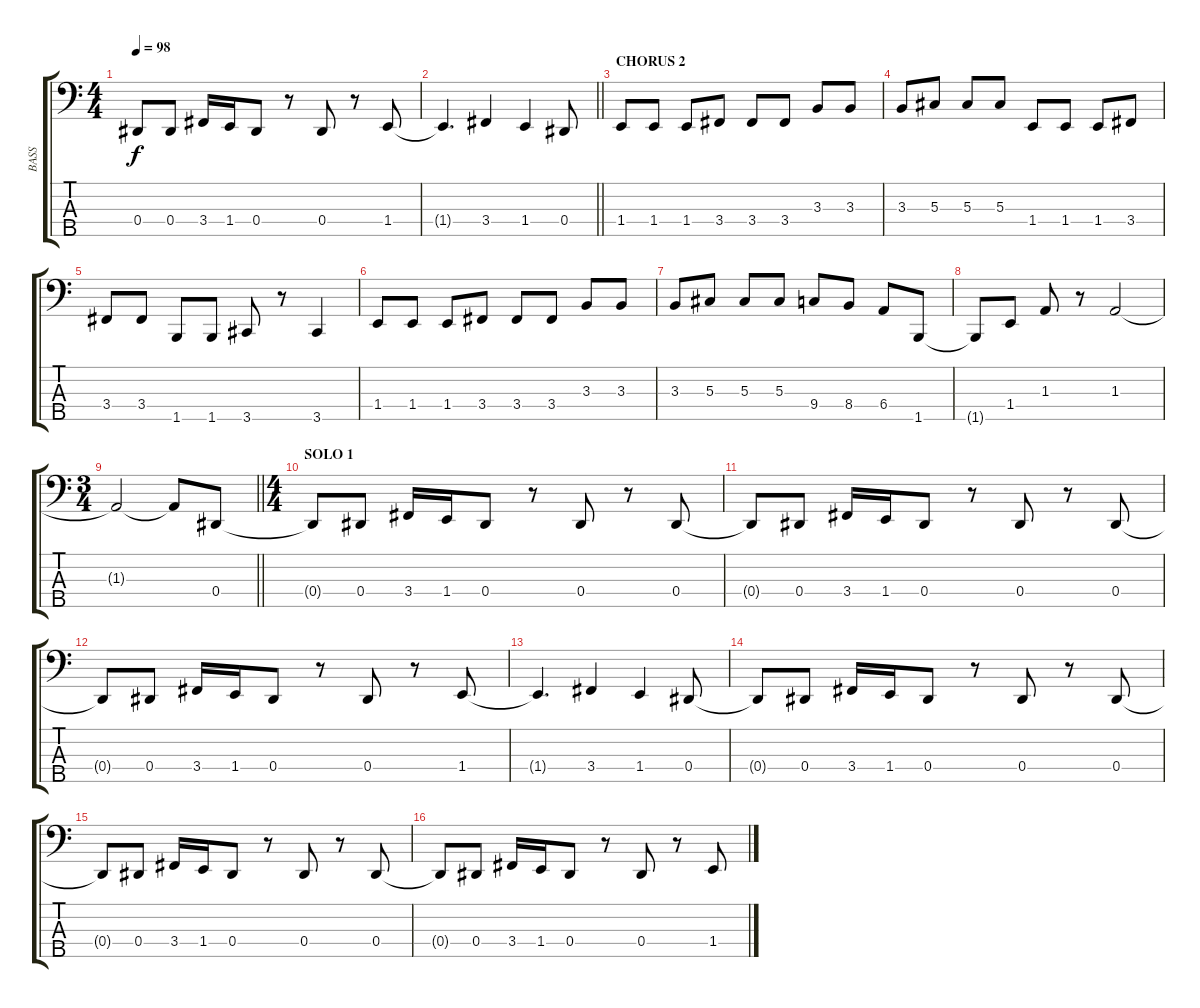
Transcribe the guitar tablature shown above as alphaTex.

\track ("BASS" "BASS") {instrument electricbasspick}
\staff {score tabs}
\tuning (Gb2 Db2 Ab1 Eb1 Bb0) {hide}
\ts (4 4)
\tempo 98
\clef f4
\ks c
0.4{t}.8{dy f} 0.4.8 3.4.16 1.4.16 0.4.8 r.8 0.4.8 r.8 1.4.8 |
\barLineRight lightlight
1.4{t}.4{d} 3.4.4 1.4.4 0.4.8 |
\section ("" "CHORUS 2")
1.4.8 1.4.8 1.4.8 3.4.8 3.4.8 3.4.8 3.3.8 3.3.8 |
3.3.8 5.3.8 5.3.8 5.3.8 1.4.8 1.4.8 1.4.8 3.4.8 |
3.4.8 3.4.8 1.5.8 1.5.8 3.5.8 r.8 3.5.4 |
1.4.8 1.4.8 1.4.8 3.4.8 3.4.8 3.4.8 3.3.8 3.3.8 |
3.3.8 5.3.8 5.3.8 5.3.8 9.4.8 8.4.8 6.4.8 1.5.8 |
1.5{t}.8 1.4.8 1.3.8 r.8 1.3.2 |
\ts (3 4)
\barLineRight lightlight
1.3{t}.2 1.3{t}.8 0.4.8 |
\ts (4 4)
\section ("" "SOLO 1")
0.4{t}.8 0.4.8 3.4.16 1.4.16 0.4.8 r.8 0.4.8 r.8 0.4.8 |
0.4{t}.8 0.4.8 3.4.16 1.4.16 0.4.8 r.8 0.4.8 r.8 0.4.8 |
0.4{t}.8 0.4.8 3.4.16 1.4.16 0.4.8 r.8 0.4.8 r.8 1.4.8 |
1.4{t}.4{d} 3.4.4 1.4.4 0.4.8 |
0.4{t}.8 0.4.8 3.4.16 1.4.16 0.4.8 r.8 0.4.8 r.8 0.4.8 |
0.4{t}.8 0.4.8 3.4.16 1.4.16 0.4.8 r.8 0.4.8 r.8 0.4.8 |
0.4{t}.8 0.4.8 3.4.16 1.4.16 0.4.8 r.8 0.4.8 r.8 1.4.8
